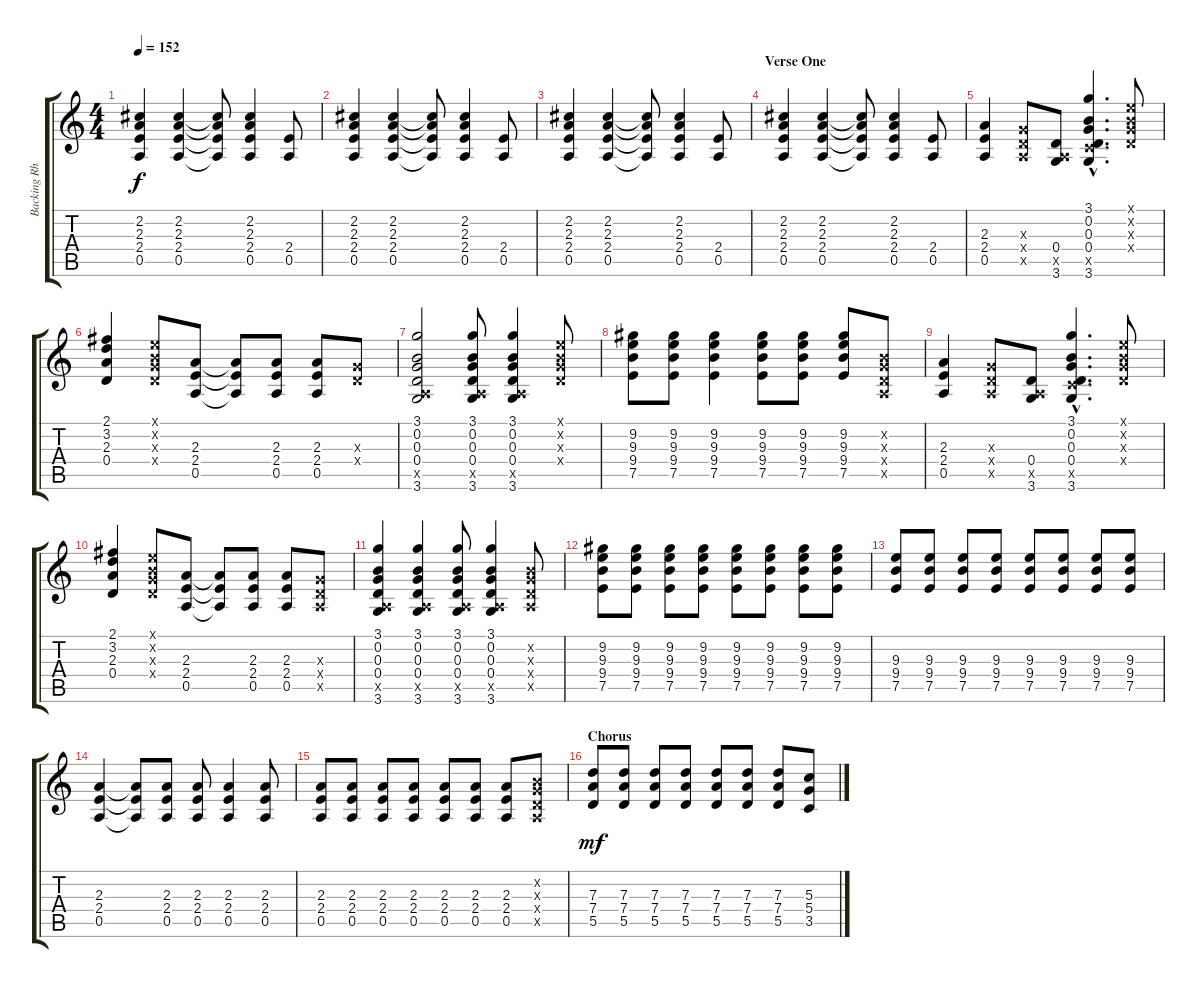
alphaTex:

\track ("Backing Rhythm Guitar" "Backing Rh") {instrument overdrivenguitar}
\staff {score tabs}
\tuning (E4 B3 G3 D3 A2 E2) {hide}
\ts (4 4)
\tempo 152
\clef g2
\ks c
(2.2 2.3 2.4 0.5).4{dy f} (2.2 2.3 2.4 0.5).4 (2.2{t} 2.3{t} 2.4{t} 0.5{t}).8 (2.2 2.3 2.4 0.5).4 (2.4 0.5).8 |
(2.2 2.3 2.4 0.5).4 (2.2 2.3 2.4 0.5).4 (2.2{t} 2.3{t} 2.4{t} 0.5{t}).8 (2.2 2.3 2.4 0.5).4 (2.4 0.5).8 |
(2.2 2.3 2.4 0.5).4 (2.2 2.3 2.4 0.5).4 (2.2{t} 2.3{t} 2.4{t} 0.5{t}).8 (2.2 2.3 2.4 0.5).4 (2.4 0.5).8 |
\section ("" "Verse One")
(2.2 2.3 2.4 0.5).4 (2.2 2.3 2.4 0.5).4 (2.2{t} 2.3{t} 2.4{t} 0.5{t}).8 (2.2 2.3 2.4 0.5).4 (2.4 0.5).8 |
(2.3 2.4 0.5).4 (0.3{x} 0.4{x} 0.5{x}).8 (0.4 0.5{x} 3.6).8 (3.1{hac} 0.2{hac} 0.3{hac} 0.4{hac} 3.5{hac x} 3.6{hac}).4{d} (0.1{x} 0.2{x} 0.3{x} 0.4{x}).8 |
(2.1 3.2 2.3 0.4).4 (0.1{x} 0.2{x} 0.3{x} 0.4{x}).8 (2.3 2.4 0.5).8 (2.3{t} 2.4{t} 0.5{t}).8 (2.3 2.4 0.5).8 (2.3 2.4 0.5).8 (0.3{x} 0.4{x}).8 |
(3.1 0.2 0.3 0.4 0.5{x} 3.6).2 (3.1 0.2 0.3 0.4 0.5{x} 3.6).8 (3.1 0.2 0.3 0.4 0.5{x} 3.6).4 (0.1{x} 0.2{x} 0.3{x} 0.4{x}).8 |
(9.2 9.3 9.4 7.5).8 (9.2 9.3 9.4 7.5).8 (9.2 9.3 9.4 7.5).4 (9.2 9.3 9.4 7.5).8 (9.2 9.3 9.4 7.5).8 (9.2 9.3 9.4 7.5).8 (0.2{x} 0.3{x} 0.4{x} 0.5{x}).8 |
(2.3 2.4 0.5).4 (0.3{x} 0.4{x} 0.5{x}).8 (0.4 0.5{x} 3.6).8 (3.1{hac} 0.2{hac} 0.3{hac} 0.4{hac} 3.5{hac x} 3.6{hac}).4{d} (0.1{x} 0.2{x} 0.3{x} 0.4{x}).8 |
(2.1 3.2 2.3 0.4).4 (0.1{x} 0.2{x} 0.3{x} 0.4{x}).8 (2.3 2.4 0.5).8 (2.3{t} 2.4{t} 0.5{t}).8 (2.3 2.4 0.5).8 (2.3 2.4 0.5).8 (0.3{x} 0.4{x} 0.5{x}).8 |
(3.1 0.2 0.3 0.4 0.5{x} 3.6).4 (3.1 0.2 0.3 0.4 0.5{x} 3.6).4 (3.1 0.2 0.3 0.4 0.5{x} 3.6).8 (3.1 0.2 0.3 0.4 0.5{x} 3.6).4 (0.2{x} 0.3{x} 0.4{x} 0.5{x}).8 |
(9.2 9.3 9.4 7.5).8 (9.2 9.3 9.4 7.5).8 (9.2 9.3 9.4 7.5).8 (9.2 9.3 9.4 7.5).8 (9.2 9.3 9.4 7.5).8 (9.2 9.3 9.4 7.5).8 (9.2 9.3 9.4 7.5).8 (9.2 9.3 9.4 7.5).8 |
(9.3 9.4 7.5).8 (9.3 9.4 7.5).8 (9.3 9.4 7.5).8 (9.3 9.4 7.5).8 (9.3 9.4 7.5).8 (9.3 9.4 7.5).8 (9.3 9.4 7.5).8 (9.3 9.4 7.5).8 |
(2.3 2.4 0.5).4 (2.3{t} 2.4{t} 0.5{t}).8 (2.3 2.4 0.5).8 (2.3 2.4 0.5).8 (2.3 2.4 0.5).4 (2.3 2.4 0.5).8 |
(2.3 2.4 0.5).8 (2.3 2.4 0.5).8 (2.3 2.4 0.5).8 (2.3 2.4 0.5).8 (2.3 2.4 0.5).8 (2.3 2.4 0.5).8 (2.3 2.4 0.5).8 (0.2{x} 0.3{x} 0.4{x} 0.5{x}).8 |
\section ("" "Chorus")
(7.3 7.4 5.5).8{dy mf} (7.3 7.4 5.5).8 (7.3 7.4 5.5).8 (7.3 7.4 5.5).8 (7.3 7.4 5.5).8 (7.3 7.4 5.5).8 (7.3 7.4 5.5).8 (5.3 5.4 3.5).8
